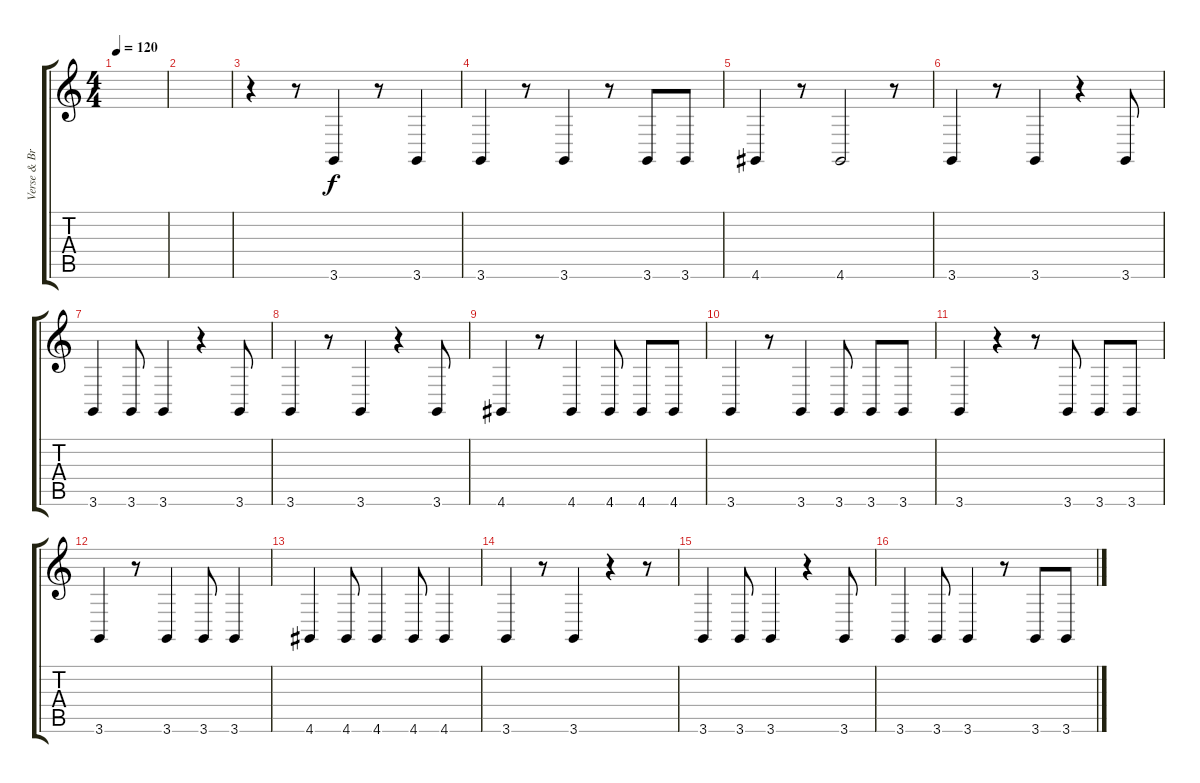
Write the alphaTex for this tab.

\track ("Verse & Bridge Vocals" "Verse & Br") {instrument lead5charang}
\staff {score tabs}
\tuning (E4 B3 G3 D3 A2 E2) {hide}
\ts (4 4)
\tempo 120
\clef g2
\ks c
|
|
r.4 r.8 3.6.4 r.8 3.6.4 |
3.6.4 r.8 3.6.4 r.8 3.6.8 3.6.8 |
4.6.4 r.8 4.6.2 r.8 |
3.6.4 r.8 3.6.4 r.4 3.6.8 |
3.6.4 3.6.8 3.6.4 r.4 3.6.8 |
3.6.4 r.8 3.6.4 r.4 3.6.8 |
4.6.4 r.8 4.6.4 4.6.8 4.6.8 4.6.8 |
3.6.4 r.8 3.6.4 3.6.8 3.6.8 3.6.8 |
3.6.4 r.4 r.8 3.6.8 3.6.8 3.6.8 |
3.6.4 r.8 3.6.4 3.6.8 3.6.4 |
4.6.4 4.6.8 4.6.4 4.6.8 4.6.4 |
3.6.4 r.8 3.6.4 r.4 r.8 |
3.6.4 3.6.8 3.6.4 r.4 3.6.8 |
3.6.4 3.6.8 3.6.4 r.8 3.6.8 3.6.8
